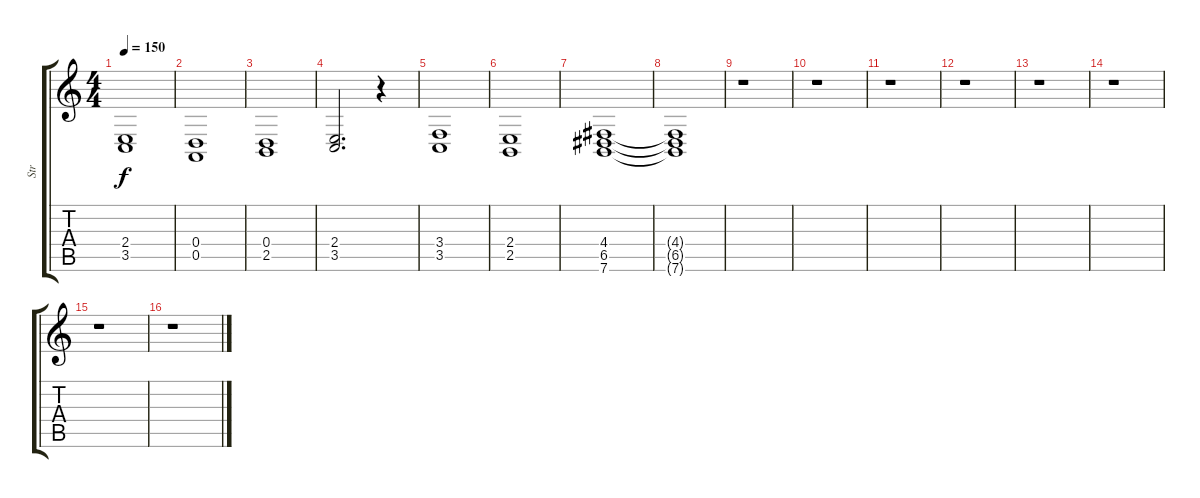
\track ("Str" "Str") {instrument stringensemble2}
\staff {score tabs}
\tuning (E4 B3 G3 D3 A2 E2) {hide}
\ts (4 4)
\tempo 150
\clef g2
\ks c
(2.4 3.5).1{dy f} |
(0.4 0.5).1 |
(0.4 2.5).1 |
(2.4 3.5).2{d} r.4 |
(3.4 3.5).1 |
(2.4 2.5).1 |
(4.4 6.5 7.6).1 |
(4.4{t} 6.5{t} 7.6{t}).1 |
r.1 |
r.1 |
r.1 |
r.1 |
r.1 |
r.1 |
r.1 |
r.1
